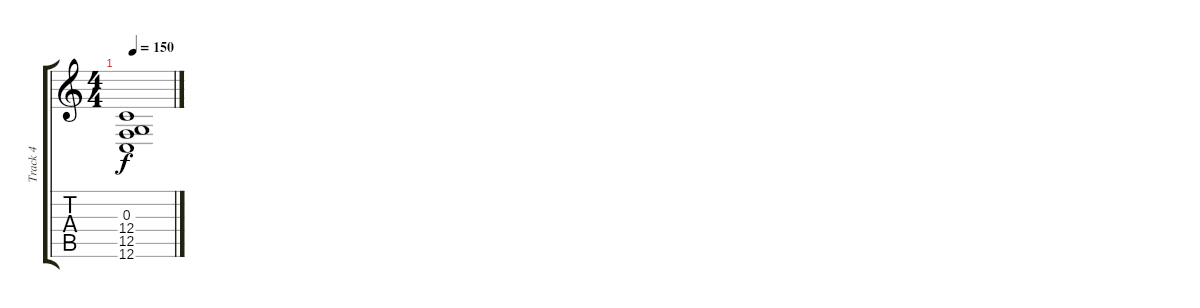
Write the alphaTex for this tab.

\track ("Track 4" "Track 4") {instrument pad2warm}
\staff {score tabs}
\tuning (D4 A3 F3 C3 G2 C2) {hide}
\ts (4 4)
\tempo 150
\clef g2
\ks c
(0.3 12.4{t} 12.5{t} 12.6{t}).1{dy f}
